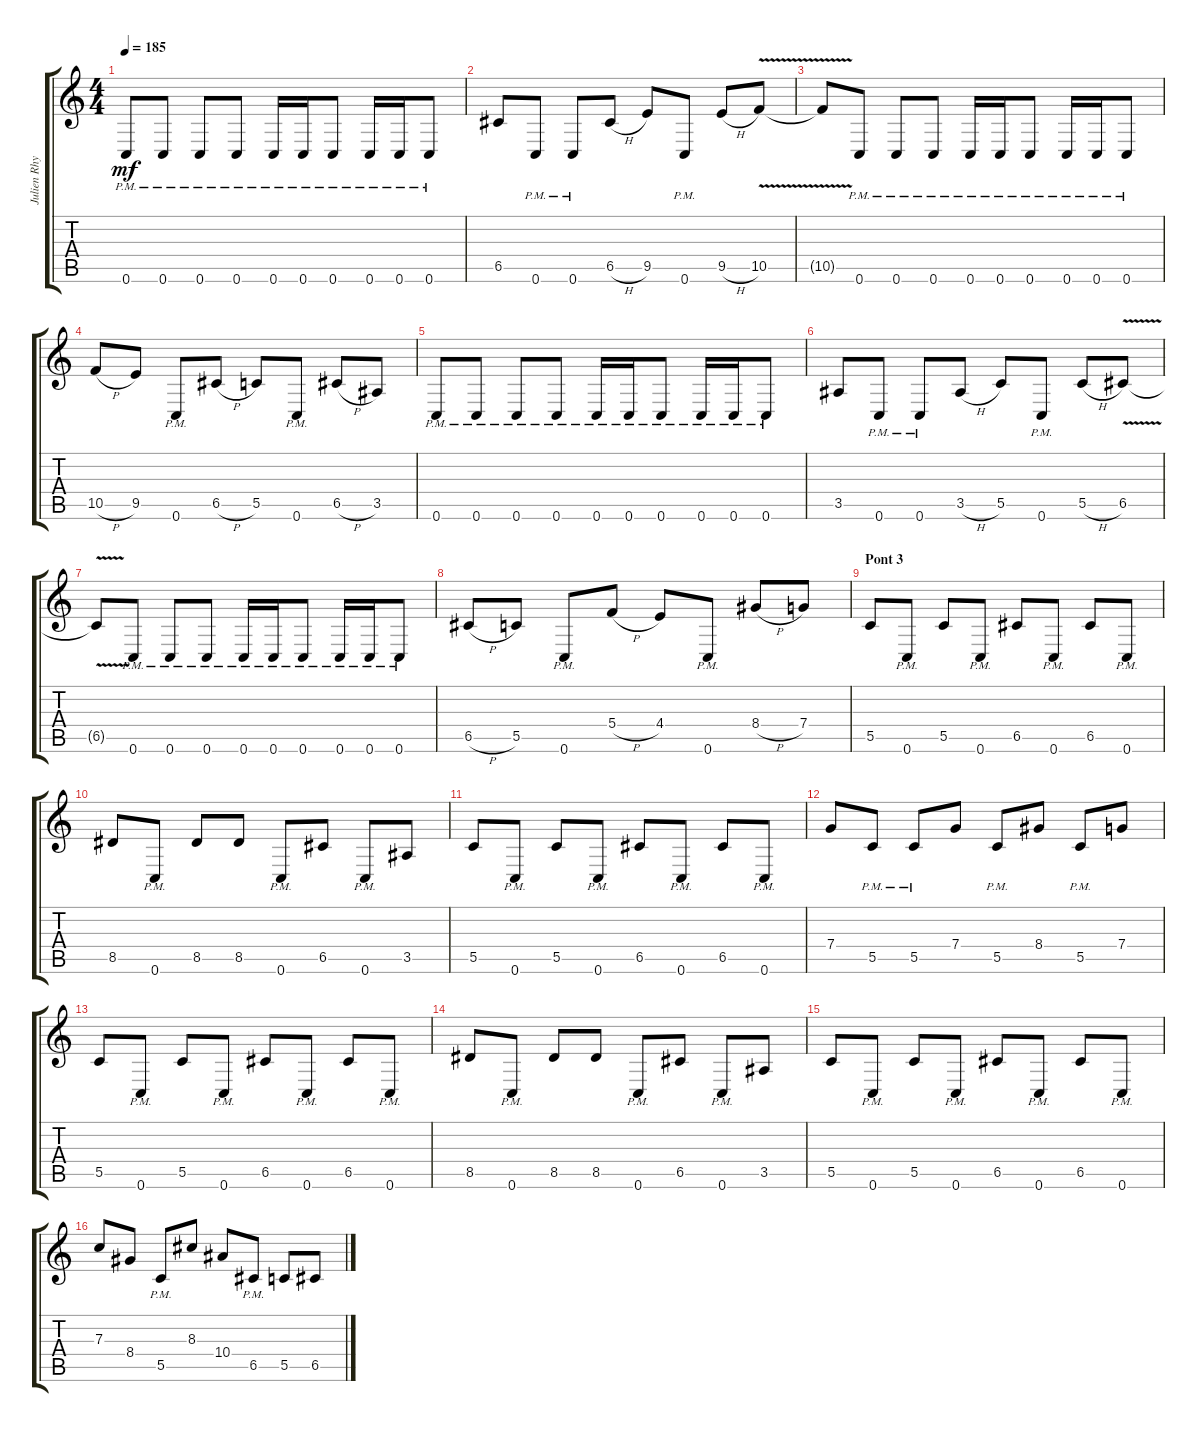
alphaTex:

\track ("Julien Rhythm" "Julien Rhy") {instrument distortionguitar}
\staff {score tabs}
\tuning (D4 A3 F3 C3 G2 C2) {hide}
\ts (4 4)
\tempo 185
\clef g2
\ks c
0.6{pm}.8{dy mf} 0.6{pm}.8 0.6{pm}.8 0.6{pm}.8 0.6{pm}.16 0.6{pm}.16 0.6{pm}.8 0.6{pm}.16 0.6{pm}.16 0.6{pm}.8 |
6.5.8 0.6{pm}.8 0.6{pm}.8 6.5{h}.8 9.5.8 0.6{pm}.8 9.5{h}.8 10.5{v}.8 |
10.5{v t}.8 0.6{pm}.8 0.6{pm}.8 0.6{pm}.8 0.6{pm}.16 0.6{pm}.16 0.6{pm}.8 0.6{pm}.16 0.6{pm}.16 0.6{pm}.8 |
10.5{h}.8 9.5.8 0.6{pm}.8 6.5{h}.8 5.5.8 0.6{pm}.8 6.5{h}.8 3.5.8 |
0.6{pm}.8 0.6{pm}.8 0.6{pm}.8 0.6{pm}.8 0.6{pm}.16 0.6{pm}.16 0.6{pm}.8 0.6{pm}.16 0.6{pm}.16 0.6{pm}.8 |
3.5.8 0.6{pm}.8 0.6{pm}.8 3.5{h}.8 5.5.8 0.6{pm}.8 5.5{h}.8 6.5{v}.8 |
6.5{v t}.8 0.6{pm}.8 0.6{pm}.8 0.6{pm}.8 0.6{pm}.16 0.6{pm}.16 0.6{pm}.8 0.6{pm}.16 0.6{pm}.16 0.6{pm}.8 |
6.5{h}.8 5.5.8 0.6{pm}.8 5.4{h}.8 4.4.8 0.6{pm}.8 8.4{h}.8 7.4.8 |
\section ("" "Pont 3")
5.5.8 0.6{pm}.8 5.5.8 0.6{pm}.8 6.5.8 0.6{pm}.8 6.5.8 0.6{pm}.8 |
8.5.8 0.6{pm}.8 8.5.8 8.5.8 0.6{pm}.8 6.5.8 0.6{pm}.8 3.5.8 |
5.5.8 0.6{pm}.8 5.5.8 0.6{pm}.8 6.5.8 0.6{pm}.8 6.5.8 0.6{pm}.8 |
7.4.8 5.5{pm}.8 5.5{pm}.8 7.4.8 5.5{pm}.8 8.4.8 5.5{pm}.8 7.4.8 |
5.5.8 0.6{pm}.8 5.5.8 0.6{pm}.8 6.5.8 0.6{pm}.8 6.5.8 0.6{pm}.8 |
8.5.8 0.6{pm}.8 8.5.8 8.5.8 0.6{pm}.8 6.5.8 0.6{pm}.8 3.5.8 |
5.5.8 0.6{pm}.8 5.5.8 0.6{pm}.8 6.5.8 0.6{pm}.8 6.5.8 0.6{pm}.8 |
7.3.8 8.4.8 5.5{pm}.8 8.3.8 10.4.8 6.5{pm}.8 5.5.8 6.5.8
